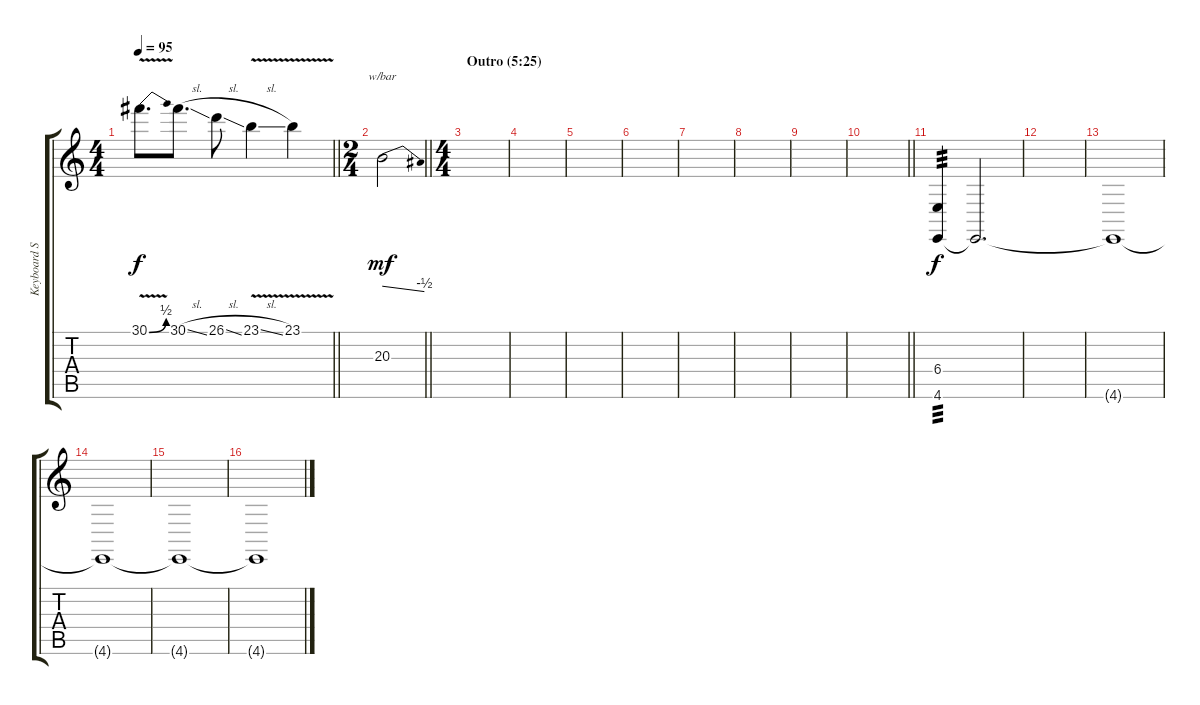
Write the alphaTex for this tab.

\track ("Keyboard Solo" "Keyboard S") {instrument lead2sawtooth}
\staff {score tabs}
\tuning (C4 G3 Eb3 Bb2 F2 C2) {hide}
\ts (4 4)
\tempo 95
\clef g2
\barLineRight lightlight
\ks c
30.1{be (bend 0 0 60 2) v}.8{d dy f} 30.1{sl}.8{d} 26.1{sl}.8 23.1{v sl}.4 23.1{v}.4 |
\ts (2 4)
\barLineRight lightlight
20.3.2{tbe (dive default 0 0 60 -2) dy mf} |
\ts (4 4)
\section ("" "Outro (5:25)")
|
|
|
|
|
|
|
\barLineRight lightlight
|
(6.4 4.6).4{tp 3 dy f volume 0 instrument percussiveorgan} 4.6{t}.2{d volume 7} |
|
4.6{t}.1 |
4.6{t}.1 |
4.6{t}.1 |
4.6{t}.1
